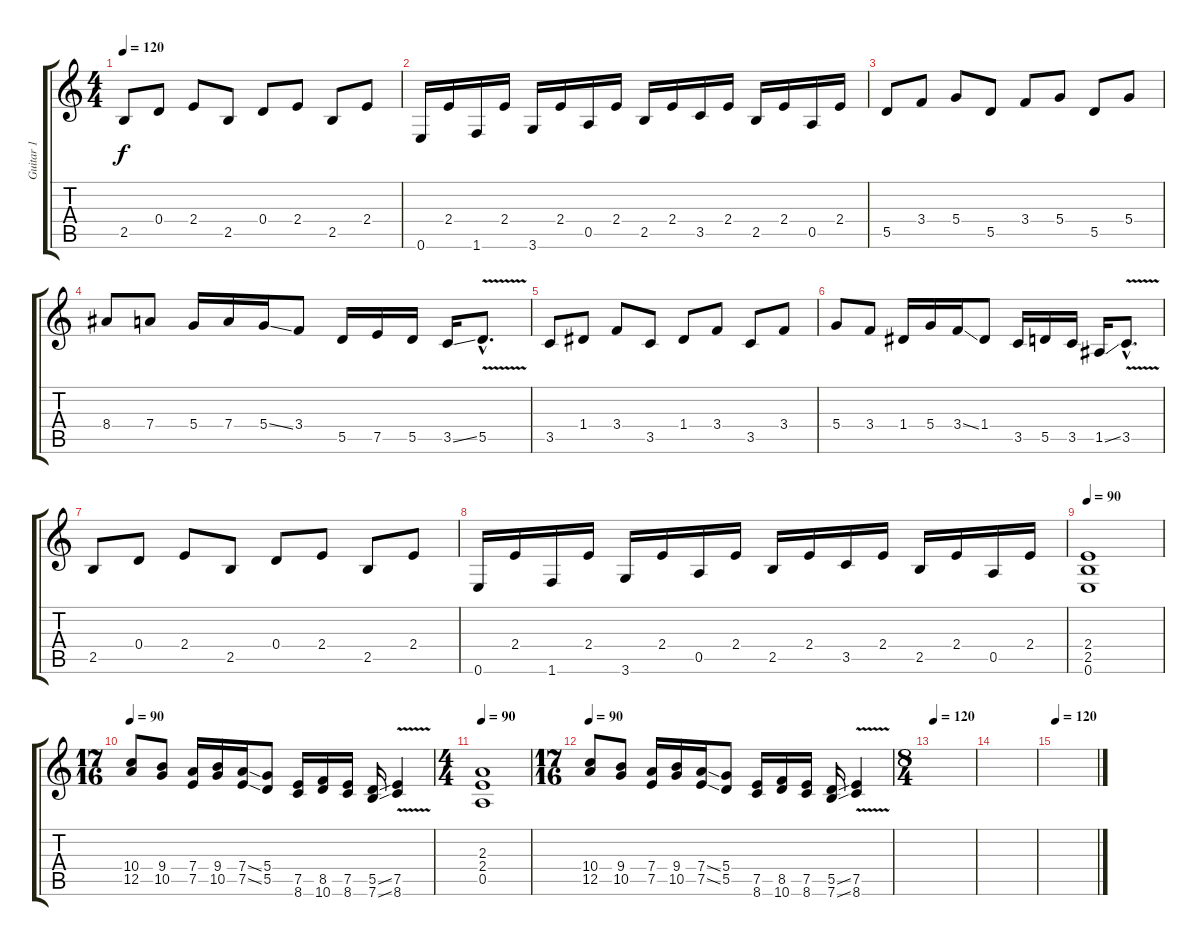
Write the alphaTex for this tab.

\track ("Guitar 1" "Guitar 1") {instrument distortionguitar}
\staff {score tabs}
\tuning (E4 B3 G3 D3 A2 E2) {hide}
\ts (4 4)
\tempo 120
\clef g2
\ks c
2.5.8{dy f} 0.4.8 2.4.8 2.5.8 0.4.8 2.4.8 2.5.8 2.4.8 |
0.6.16 2.4.16 1.6.16 2.4.16 3.6.16 2.4.16 0.5.16 2.4.16 2.5.16 2.4.16 3.5.16 2.4.16 2.5.16 2.4.16 0.5.16 2.4.16 |
5.5.8 3.4.8 5.4.8 5.5.8 3.4.8 5.4.8 5.5.8 5.4.8 |
8.4.8 7.4.8 5.4.16 7.4.16 5.4{ss}.16 3.4.8 5.5.16 7.5.16 5.5.16 3.5{ss}.16 5.5{v hac}.8{d} |
3.5.8 1.4.8 3.4.8 3.5.8 1.4.8 3.4.8 3.5.8 3.4.8 |
5.4.8 3.4.8 1.4.16 5.4.16 3.4{ss}.16 1.4.8 3.5.16 5.5.16 3.5.16 1.5{ss}.16 3.5{v hac}.8{d} |
2.5.8 0.4.8 2.4.8 2.5.8 0.4.8 2.4.8 2.5.8 2.4.8 |
0.6.16 2.4.16 1.6.16 2.4.16 3.6.16 2.4.16 0.5.16 2.4.16 2.5.16 2.4.16 3.5.16 2.4.16 2.5.16 2.4.16 0.5.16 2.4.16 |
\tempo 90
(2.4 2.5 0.6).1 |
\ts (17 16)
\tempo 90
(10.4 12.5).8 (9.4 10.5).8 (7.4 7.5).16 (9.4 10.5).16 (7.4{ss} 7.5{ss}).16 (5.4 5.5).8 (7.5 8.6).16 (8.5 10.6).16 (7.5 8.6).16 (5.5{ss} 7.6{ss}).16 (7.5{v} 8.6{v}).4 |
\ts (4 4)
\tempo 90
(2.3 2.4 0.5).1 |
\ts (17 16)
\tempo 90
(10.4 12.5).8 (9.4 10.5).8 (7.4 7.5).16 (9.4 10.5).16 (7.4{ss} 7.5{ss}).16 (5.4 5.5).8 (7.5 8.6).16 (8.5 10.6).16 (7.5 8.6).16 (5.5{ss} 7.6{ss}).16 (7.5{v} 8.6{v}).4 |
\ts (8 4)
\tempo 120
|
|
\tempo 120
